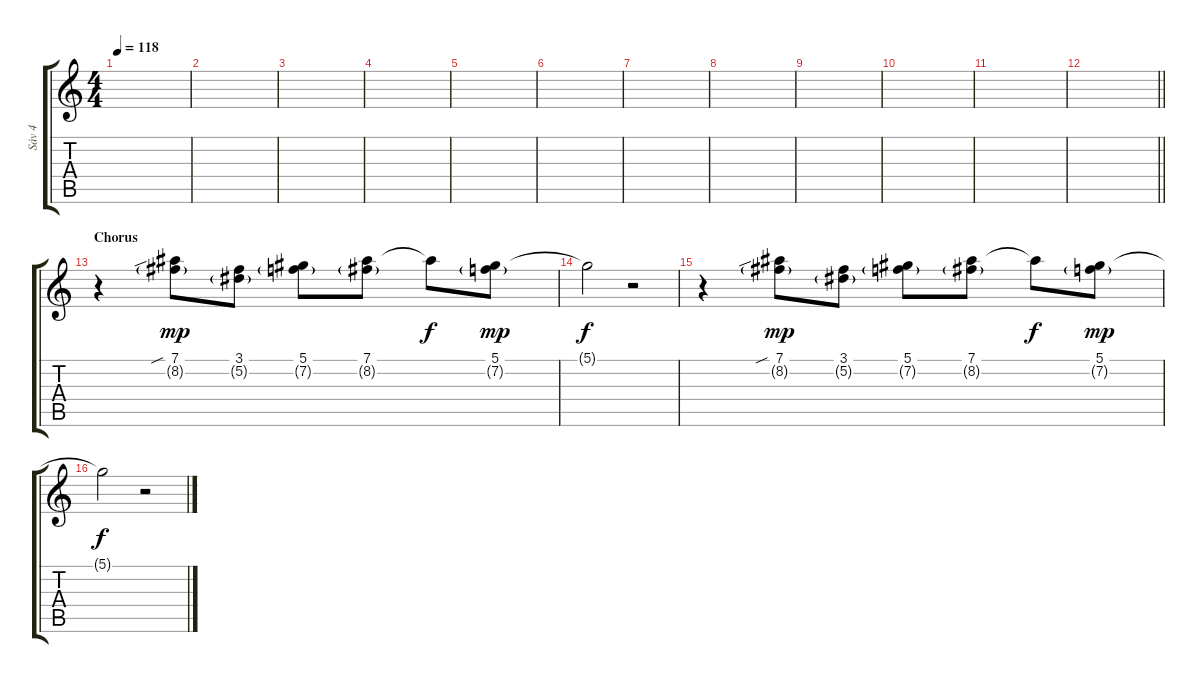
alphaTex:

\track ("Sáv 4" "Sáv 4") {instrument distortionguitar}
\staff {score tabs}
\tuning (Eb4 Bb3 Gb3 Db3 Ab2 Db2) {hide}
\ts (4 4)
\tempo 118
\clef g2
\ks c
|
|
|
|
|
|
|
|
|
|
|
\barLineRight lightlight
|
\section ("" "Chorus")
r.4 (7.1{sib} 8.2{g}).8{dy mp} (3.1 5.2{g}).8 (5.1 7.2{g}).8 (7.1 8.2{g}).8 7.1{t}.8{dy f} (5.1 7.2{g}).8{dy mp} |
5.1{t}.2{dy f} r.2 |
r.4 (7.1{sib} 8.2{g}).8{dy mp} (3.1 5.2{g}).8 (5.1 7.2{g}).8 (7.1 8.2{g}).8 7.1{t}.8{dy f} (5.1 7.2{g}).8{dy mp} |
5.1{t}.2{dy f} r.2
